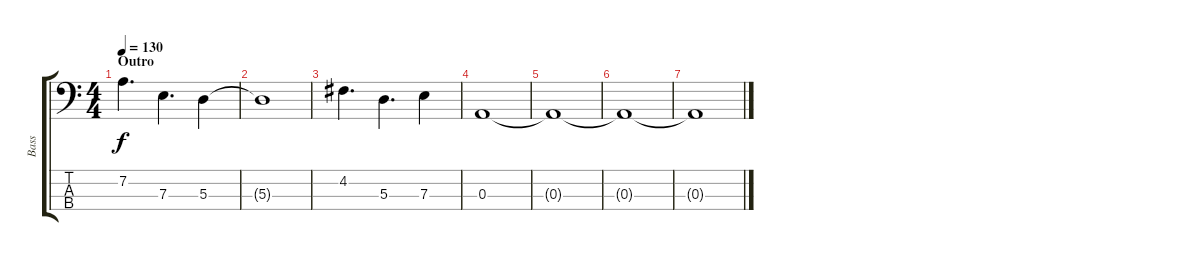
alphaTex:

\track ("Bass" "Bass") {instrument electricbasspick}
\staff {score tabs}
\tuning (G2 D2 A1 E1) {hide}
\ts (4 4)
\section ("" "Outro")
\tempo 130
\clef f4
\ks c
7.2.4{d dy f} 7.3.4{d} 5.3.4 |
5.3{t}.1 |
4.2.4{d} 5.3.4{d} 7.3.4 |
0.3.1 |
0.3{t}.1 |
0.3{t}.1 |
0.3{t}.1
